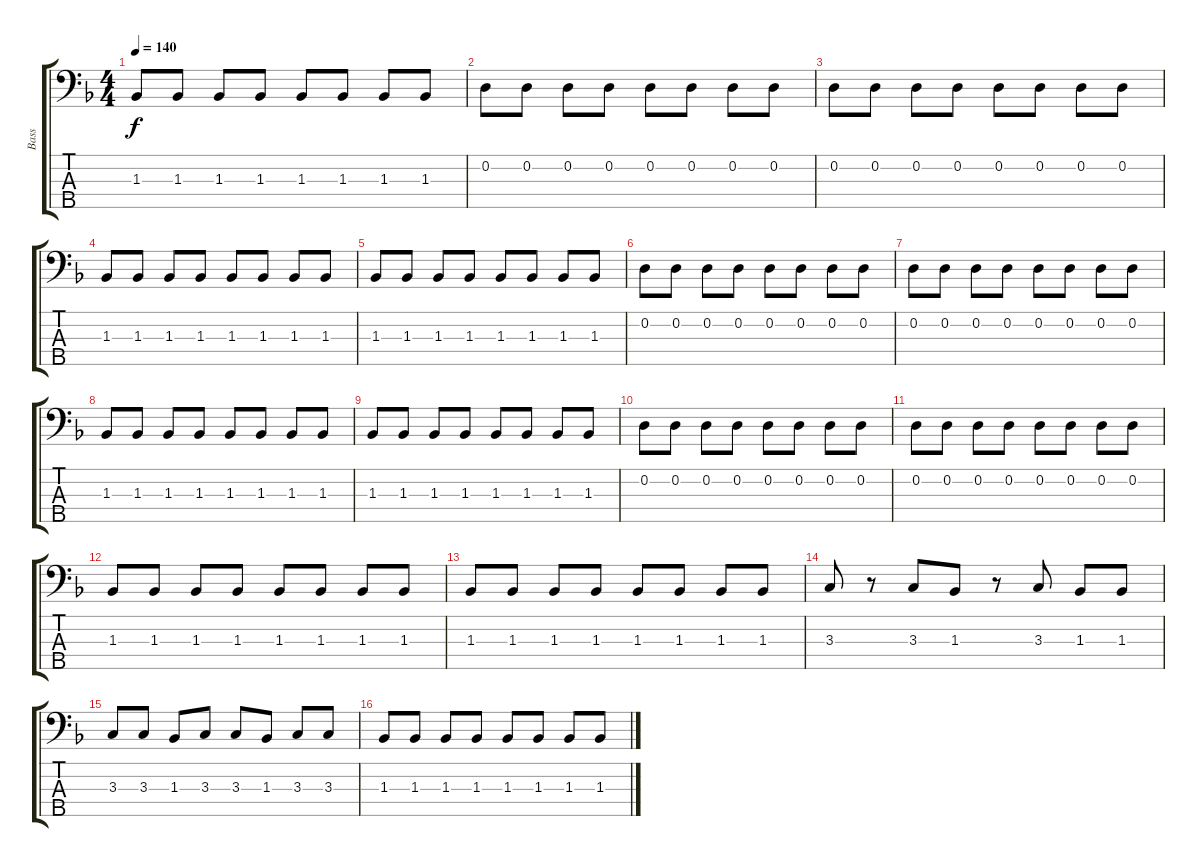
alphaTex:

\track ("Bass" "Bass") {instrument electricbassfinger}
\staff {score tabs}
\tuning (G2 D2 A1 E1 B0) {hide}
\ts (4 4)
\tempo 140
\clef f4
\ks dminor
1.3.8{dy f} 1.3.8 1.3.8 1.3.8 1.3.8 1.3.8 1.3.8 1.3.8 |
0.2.8 0.2.8 0.2.8 0.2.8 0.2.8 0.2.8 0.2.8 0.2.8 |
0.2.8 0.2.8 0.2.8 0.2.8 0.2.8 0.2.8 0.2.8 0.2.8 |
1.3.8 1.3.8 1.3.8 1.3.8 1.3.8 1.3.8 1.3.8 1.3.8 |
1.3.8 1.3.8 1.3.8 1.3.8 1.3.8 1.3.8 1.3.8 1.3.8 |
0.2.8 0.2.8 0.2.8 0.2.8 0.2.8 0.2.8 0.2.8 0.2.8 |
0.2.8 0.2.8 0.2.8 0.2.8 0.2.8 0.2.8 0.2.8 0.2.8 |
1.3.8 1.3.8 1.3.8 1.3.8 1.3.8 1.3.8 1.3.8 1.3.8 |
1.3.8 1.3.8 1.3.8 1.3.8 1.3.8 1.3.8 1.3.8 1.3.8 |
0.2.8 0.2.8 0.2.8 0.2.8 0.2.8 0.2.8 0.2.8 0.2.8 |
0.2.8 0.2.8 0.2.8 0.2.8 0.2.8 0.2.8 0.2.8 0.2.8 |
1.3.8 1.3.8 1.3.8 1.3.8 1.3.8 1.3.8 1.3.8 1.3.8 |
1.3.8 1.3.8 1.3.8 1.3.8 1.3.8 1.3.8 1.3.8 1.3.8 |
3.3.8 r.8 3.3.8 1.3.8 r.8 3.3.8 1.3.8 1.3.8 |
3.3.8 3.3.8 1.3.8 3.3.8 3.3.8 1.3.8 3.3.8 3.3.8 |
1.3.8 1.3.8 1.3.8 1.3.8 1.3.8 1.3.8 1.3.8 1.3.8
